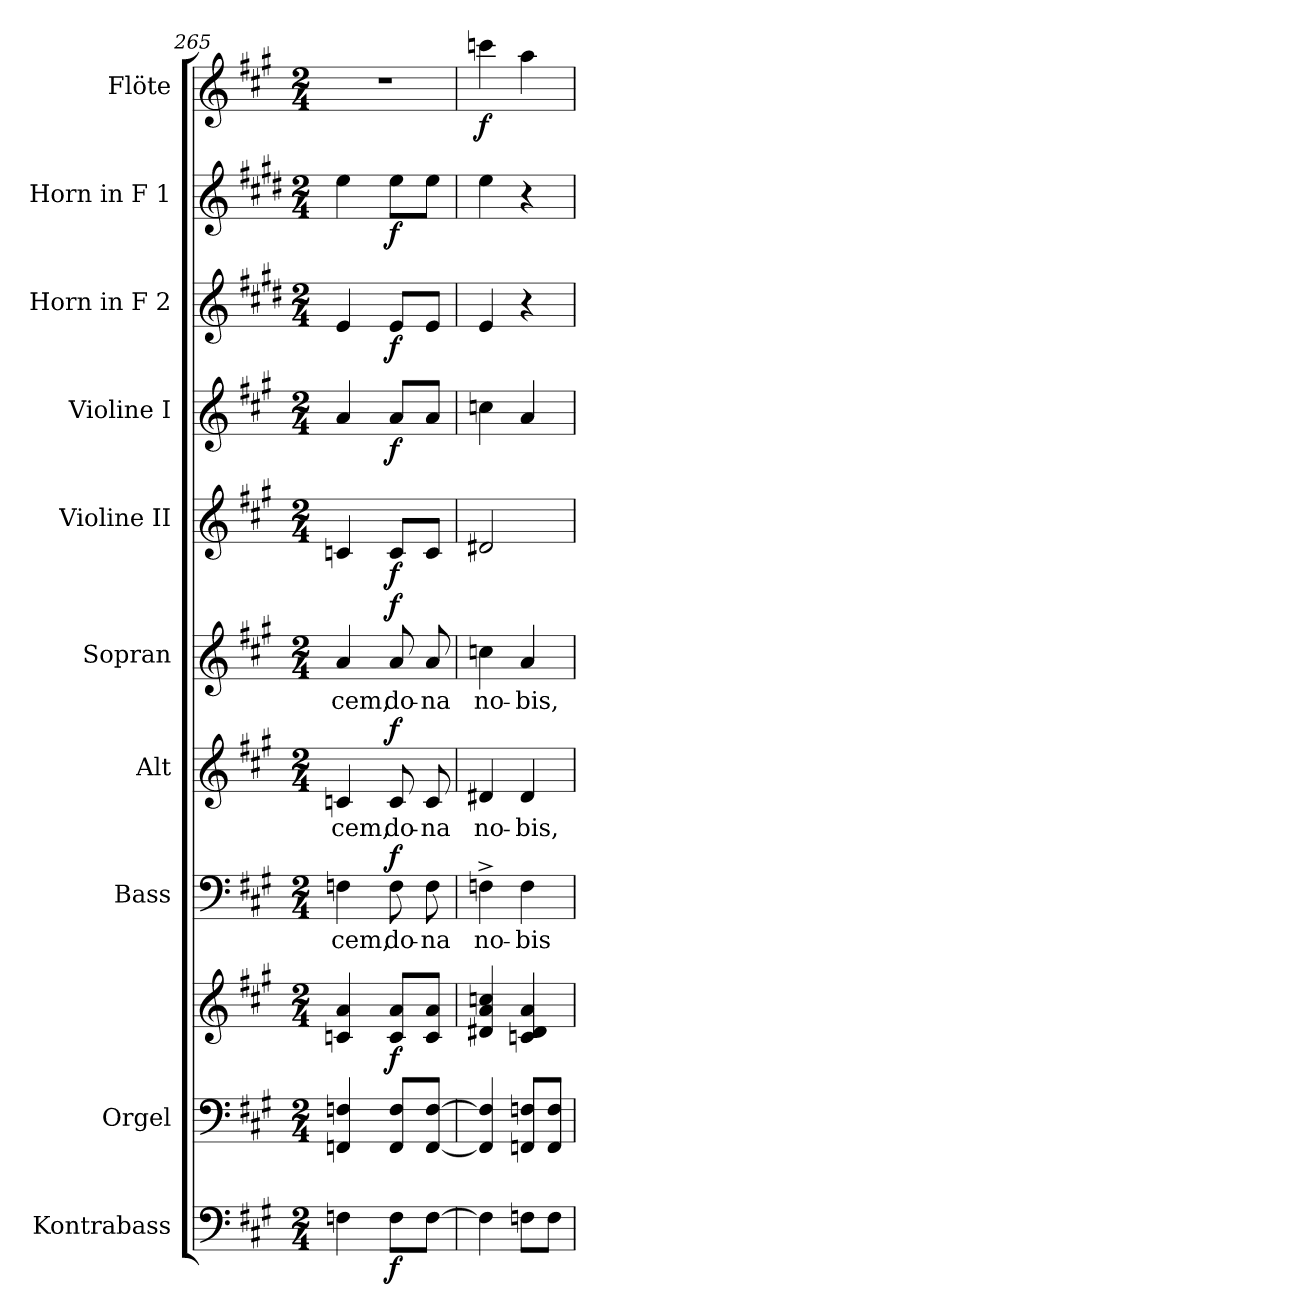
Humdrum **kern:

**kern	**dynam	**kern	**kern	**dynam	**kern	**text	**dynam	**kern	**text	**dynam	**kern	**text	**dynam	**kern	**dynam	**kern	**dynam	**kern	**dynam	**kern	**dynam	**kern	**dynam
*part10	*part10	*part9	*part9	*part9	*part8	*part8	*part8	*part7	*part7	*part7	*part6	*part6	*part6	*part5	*part5	*part4	*part4	*part3	*part3	*part2	*part2	*part1	*part1
*staff11	*staff11	*staff10	*staff9	*staff9/10	*staff8	*staff8	*staff8	*staff7	*staff7	*staff7	*staff6	*staff6	*staff6	*staff5	*staff5	*staff4	*staff4	*staff3	*staff3	*staff2	*staff2	*staff1	*staff1
*I"Kontrabass	*	*I"Orgel	*	*	*I"Bass	*	*	*I"Alt	*	*	*I"Sopran	*	*	*I"Violine II	*	*I"Violine I	*	*I"Horn in F 2	*	*I"Horn in F 1	*	*I"Flöte	*
*I'Kb.	*	*I'Org.	*	*	*I'B.	*	*	*I'A.	*	*	*I'S.	*	*	*I'Vl. II	*	*I'Vl. I	*	*	*	*	*	*I'Fl.	*
*clefF4	*	*clefF4	*clefG2	*	*clefF4	*	*	*clefG2	*	*	*clefG2	*	*	*clefG2	*	*clefG2	*	*clefG2	*	*clefG2	*	*clefG2	*
*ITrd7c12	*	*	*	*	*	*	*	*	*	*	*	*	*	*	*	*	*	*ITrd4c7	*	*ITrd4c7	*	*	*
*k[f#c#g#]	*	*k[f#c#g#]	*k[f#c#g#]	*	*k[f#c#g#]	*	*	*k[f#c#g#]	*	*	*k[f#c#g#]	*	*	*k[f#c#g#]	*	*k[f#c#g#]	*	*k[f#c#g#]	*	*k[f#c#g#]	*	*k[f#c#g#]	*
*A:	*	*A:	*A:	*	*A:	*	*	*A:	*	*	*A:	*	*	*A:	*	*A:	*	*A:	*	*A:	*	*A:	*
*M2/4	*	*M2/4	*M2/4	*	*M2/4	*	*	*M2/4	*	*	*M2/4	*	*	*M2/4	*	*M2/4	*	*M2/4	*	*M2/4	*	*M2/4	*
=265	=265	=265	=265	=265	=265	=265	=265	=265	=265	=265	=265	=265	=265	=265	=265	=265	=265	=265	=265	=265	=265	=265	=265
!	!	!	!	!	!	!LO:LY:b	!	!	!LO:LY:b	!	!	!LO:LY:b	!	!	!	!	!	!	!	!	!	!	!
4FFn\	.	4FFn/ 4Fn/	4cn/ 4a/	.	4Fn\	-cem,	.	4cn/	-cem,	.	4a/	-cem,	.	4cn/	.	4a/	.	4A/	.	4a\	.	2r	.
!	!LO:DY:b	!	!	!LO:DY:b	!	!LO:LY:b	!LO:DY:a	!	!LO:LY:b	!LO:DY:a	!	!LO:LY:b	!LO:DY:a	!	!LO:DY:b	!	!LO:DY:b	!	!LO:DY:b	!	!LO:DY:b	!	!
8FF\L	f	8FF/ 8F/L	8c/ 8a/L	f	8F\	do-	f	8c/	do-	f	8a/	do-	f	8c/L	f	8a/L	f	8A/L	f	8a\L	f	.	.
!	!	!	!	!	!	!LO:LY:b	!	!	!LO:LY:b	!	!	!LO:LY:b	!	!	!	!	!	!	!	!	!	!	!
[8FF\J	.	[8FF/ [8F/J	8c/ 8a/J	.	8F\	-na	.	8c/	-na	.	8a/	-na	.	8c/J	.	8a/J	.	8A/J	.	8a\J	.	.	.
=266	=266	=266	=266	=266	=266	=266	=266	=266	=266	=266	=266	=266	=266	=266	=266	=266	=266	=266	=266	=266	=266	=266	=266
!	!	!	!	!	!	!LO:LY:b	!	!	!LO:LY:b	!	!	!LO:LY:b	!	!	!	!	!	!	!	!	!	!	!LO:DY:b
4FF\]	.	4FF/] 4F/]	4d#X/ 4a/ 4ccn/	.	4Fn^>\	no-	.	4d#X/	no-	.	4ccn\	no-	.	2d#X/	.	4ccn\	.	4A/	.	4a\	.	4cccn\	f
!	!	!	!	!	!	!LO:LY:b	!	!	!LO:LY:b	!	!	!LO:LY:b	!	!	!	!	!	!	!	!	!	!	!
8FFn\L	.	8FFn/ 8Fn/L	4cn/ 4d#/ 4a/	.	4F\	-bis	.	4d#/	-bis,	.	4a/	-bis,	.	.	.	4a/	.	4r	.	4r	.	4aa\	.
8FF\J	.	8FF/ 8F/J	.	.	.	.	.	.	.	.	.	.	.	.	.	.	.	.	.	.	.	.	.
=	=	=	=	=	=	=	=	=	=	=	=	=	=	=	=	=	=	=	=	=	=	=	=
*-	*-	*-	*-	*-	*-	*-	*-	*-	*-	*-	*-	*-	*-	*-	*-	*-	*-	*-	*-	*-	*-	*-	*-
